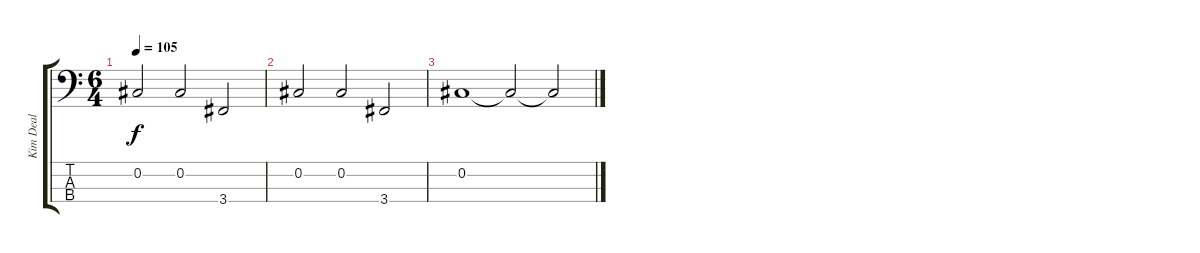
\track ("Kim Deal" "Kim Deal") {instrument electricbasspick}
\staff {score tabs}
\tuning (Gb2 Db2 Ab1 Eb1) {hide}
\ts (6 4)
\tempo 105
\clef f4
\ks c
0.2.2{dy f} 0.2.2 3.4.2 |
0.2.2 0.2.2 3.4.2 |
0.2.1 0.2{t}.2 0.2{t}.2
